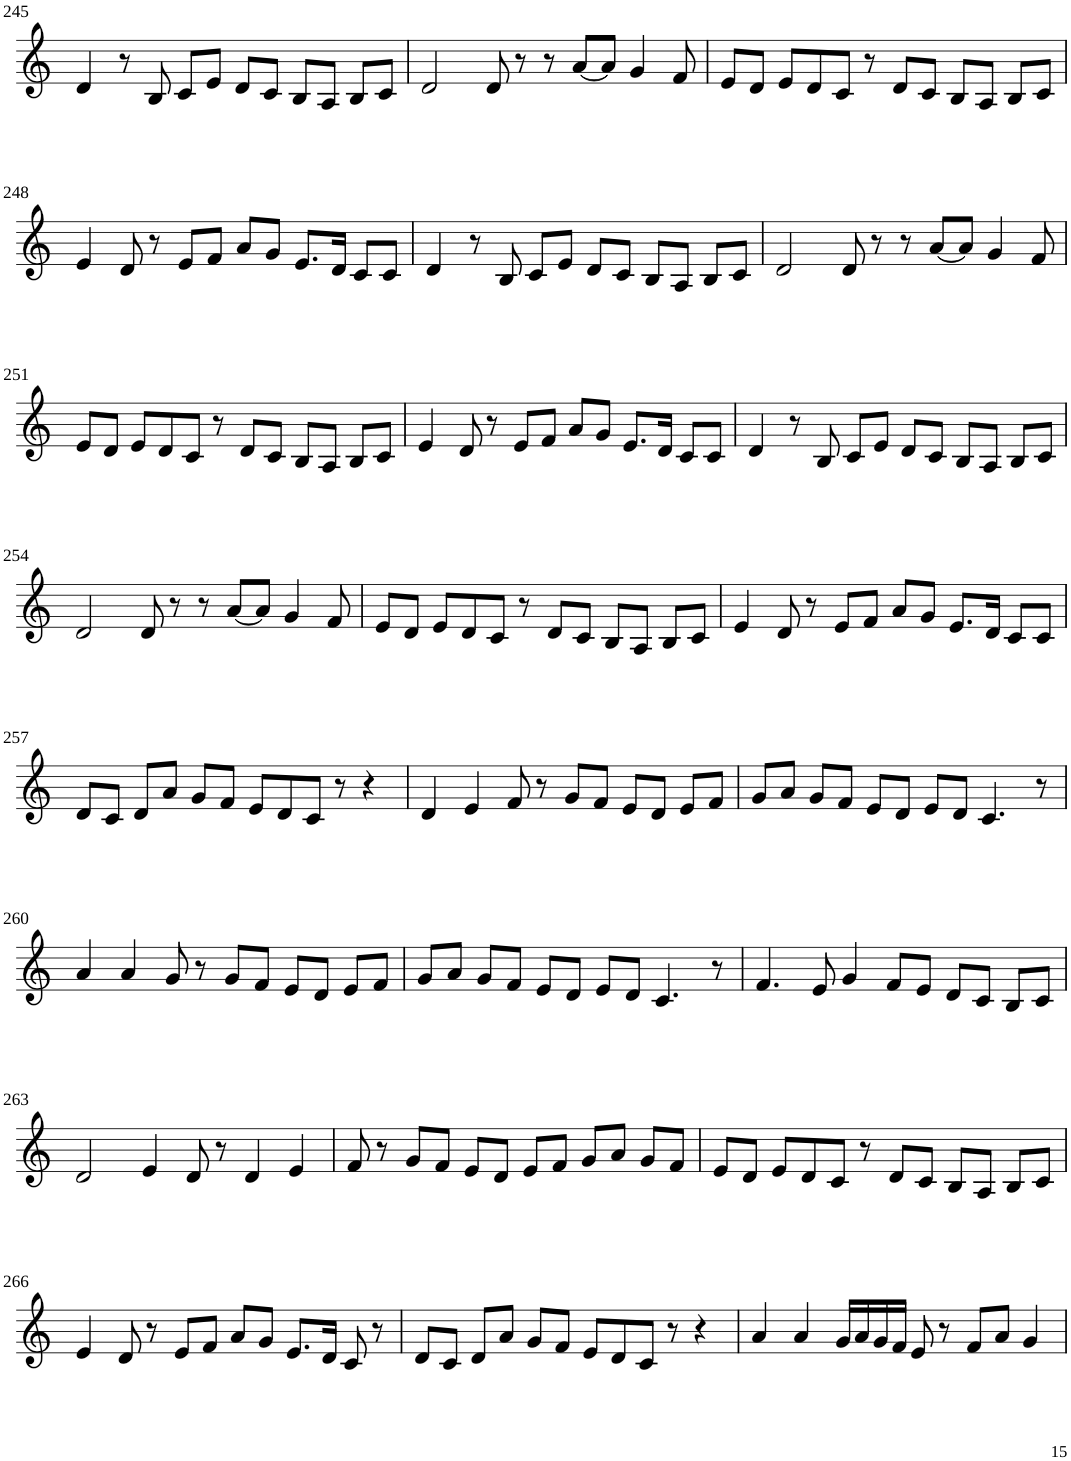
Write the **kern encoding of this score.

**kern
*part1
*staff1
*I"Violin
!!LO:PB:g=z
*clefG2
*k[]
*M6/4
=245
4d/
8r
8B/
8c/L
8e/J
8d/L
8c/J
8B/L
8A/J
8B/L
8c/J
=246
2d/
8d/
8r
8r
[8a/L
8a/J]
4g/
8f/
=247
8e/L
8d/J
8e/L
8d/
8c/J
8r
8d/L
8c/J
8B/L
8A/J
8B/L
8c/J
!!LO:LB:g=z
=248
4e/
8d/
8r
8e/L
8f/J
8a/L
8g/J
8.e/L
16d/Jk
8c/L
8c/J
=249
4d/
8r
8B/
8c/L
8e/J
8d/L
8c/J
8B/L
8A/J
8B/L
8c/J
=250
2d/
8d/
8r
8r
[8a/L
8a/J]
4g/
8f/
!!LO:LB:g=z
=251
8e/L
8d/J
8e/L
8d/
8c/J
8r
8d/L
8c/J
8B/L
8A/J
8B/L
8c/J
=252
4e/
8d/
8r
8e/L
8f/J
8a/L
8g/J
8.e/L
16d/Jk
8c/L
8c/J
=253
4d/
8r
8B/
8c/L
8e/J
8d/L
8c/J
8B/L
8A/J
8B/L
8c/J
!!LO:LB:g=z
=254
2d/
8d/
8r
8r
[8a/L
8a/J]
4g/
8f/
=255
8e/L
8d/J
8e/L
8d/
8c/J
8r
8d/L
8c/J
8B/L
8A/J
8B/L
8c/J
=256
4e/
8d/
8r
8e/L
8f/J
8a/L
8g/J
8.e/L
16d/Jk
8c/L
8c/J
!!LO:LB:g=z
=257
8d/L
8c/J
8d/L
8a/J
8g/L
8f/J
8e/L
8d/
8c/J
8r
4r
=258
4d/
4e/
8f/
8r
8g/L
8f/J
8e/L
8d/J
8e/L
8f/J
=259
8g/L
8a/J
8g/L
8f/J
8e/L
8d/J
8e/L
8d/J
4.c/
8r
!!LO:LB:g=z
=260
4a/
4a/
8g/
8r
8g/L
8f/J
8e/L
8d/J
8e/L
8f/J
=261
8g/L
8a/J
8g/L
8f/J
8e/L
8d/J
8e/L
8d/J
4.c/
8r
=262
4.f/
8e/
4g/
8f/L
8e/J
8d/L
8c/J
8B/L
8c/J
!!LO:LB:g=z
=263
2d/
4e/
8d/
8r
4d/
4e/
=264
8f/
8r
8g/L
8f/J
8e/L
8d/J
8e/L
8f/J
8g/L
8a/J
8g/L
8f/J
=265
8e/L
8d/J
8e/L
8d/
8c/J
8r
8d/L
8c/J
8B/L
8A/J
8B/L
8c/J
!!LO:LB:g=z
=266
4e/
8d/
8r
8e/L
8f/J
8a/L
8g/J
8.e/L
16d/Jk
8c/
8r
=267
8d/L
8c/J
8d/L
8a/J
8g/L
8f/J
8e/L
8d/
8c/J
8r
4r
=268
4a/
4a/
16g/LL
16a/
16g/
16f/JJ
8e/
8r
8f/L
8a/J
4g/
=
*-
